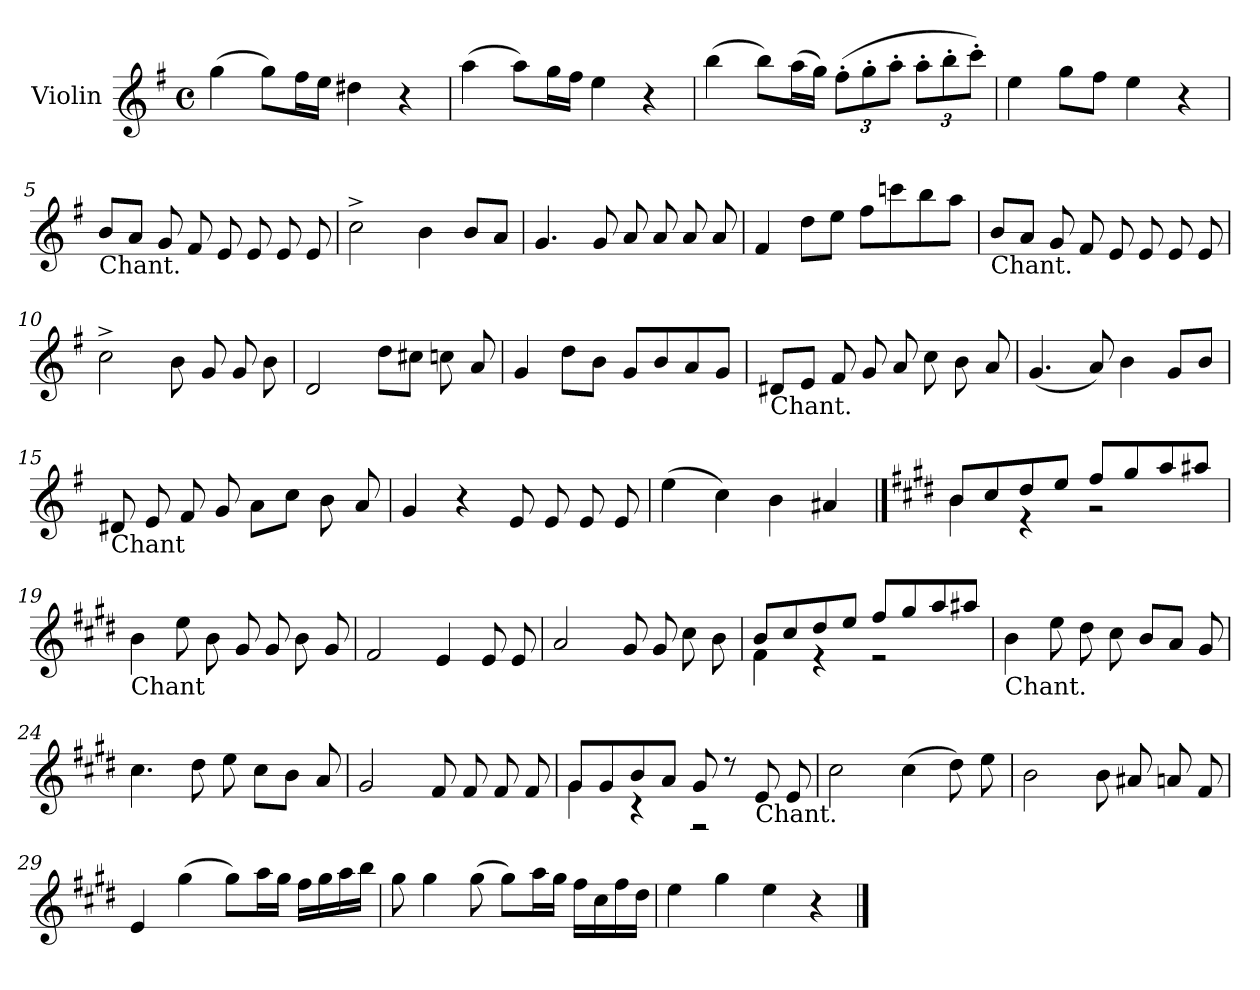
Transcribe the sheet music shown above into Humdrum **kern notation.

**kern	**dynam
*part1	*part1
*staff1	*staff1
*I"Violin	*
*I'Vln.	*
*clefG2	*
*k[f#]	*
*M4/4	*
*met(c)	*
=1	=1
!	!LO:DY:a
(>4gg\	Andante
8ggL)	.
16ff#L	.
16eeJJ	.
4dd#X\	.
4r	.
=2	=2
(>4aa\	.
8aaL)	.
16ggL	.
16ff#JJ	.
4ee\	.
4r	.
=3	=3
(>4bb\	.
8bbL)	.
(>16aaL	.
16ggJJ)	.
*Xbrackettup	*
(>12ff#'L	.
12gg'	.
12aa'J	.
12aa'L	.
12bb'	.
12ccc'J)	.
=4	=4
4ee\	.
8ggL	.
8ff#J	.
4ee\	.
4r	.
!!LO:LB:g=z
=5	=5
!LO:TX:b:t=Chant.	!
8bL	.
8aJ	.
8g/	.
8f#/	.
8e/	.
8e/	.
8e/	.
8e/	.
=6	=6
2cc^\	.
4b\	.
8bL	.
8aJ	.
=7	=7
4.g/	.
8g/	.
8a/	.
8a/	.
8a/	.
8a/	.
=8	=8
4f#/	.
8ddL	.
8eeJ	.
8ff#L	.
8cccn	.
8bb	.
8aaJ	.
!!LO:LB:g=z
=9	=9
!LO:TX:b:t=Chant.	!
8bL	.
8aJ	.
8g/	.
8f#/	.
8e/	.
8e/	.
8e/	.
8e/	.
=10	=10
2cc^\	.
8b\	.
8g/	.
8g/	.
8b\	.
=11	=11
2d/	.
8ddL	.
8cc#XJ	.
8ccn\	.
8a/	.
=12	=12
4g/	.
8ddL	.
8bJ	.
8gL	.
8b	.
8a	.
8gJ	.
=13	=13
!LO:TX:b:t=Chant.	!
8d#XL	.
8eJ	.
8f#/	.
8g/	.
8a/	.
8cc\	.
8b\	.
8a/	.
!!LO:LB:g=z
=14	=14
(<4.g/	.
8a/)	.
4b\	.
8gL	.
8bJ	.
=15	=15
!LO:TX:b:t=Chant	!
8d#X/	.
8e/	.
8f#/	.
8g/	.
8aL	.
8ccJ	.
8b\	.
8a/	.
=16	=16
4g/	.
4r	.
8e/	.
8e/	.
8e/	.
8e/	.
=17	=17
(>4ee\	.
4cc\)	.
4b\	.
4a#X/	.
!!LO:LB:g=z
==18	==18
*k[f#c#g#d#]	*
*^	*
8bL	4b\	.
8cc#	.	.
8dd#	4r	.
8eeJ	.	.
8ff#L	2r	.
8gg#	.	.
8aa	.	.
8aa#XJ	.	.
*v	*v	*
=19	=19
!LO:TX:b:t=Chant	!
4b\	.
8ee\	.
8b\	.
8g#/	.
8g#/	.
8b\	.
8g#/	.
=20	=20
2f#/	.
4e/	.
8e/	.
8e/	.
=21	=21
2a/	.
8g#/	.
8g#/	.
8cc#\	.
8b\	.
!!LO:LB:g=z
=22	=22
*^	*
8bL	4f#\	.
8cc#	.	.
8dd#	4r	.
8eeJ	.	.
8ff#L	2r	.
8gg#	.	.
8aa	.	.
8aa#XJ	.	.
*v	*v	*
=23	=23
!LO:TX:b:t=Chant.	!
4b\	.
8ee\	.
8dd#\	.
8cc#\	.
8bL	.
8aJ	.
8g#/	.
=24	=24
4.cc#\	.
8dd#\	.
8ee\	.
8cc#L	.
8bJ	.
8a/	.
=25	=25
2g#/	.
8f#/	.
8f#/	.
8f#/	.
8f#/	.
!!LO:LB:g=z
=26	=26
*^	*
8g#L	4g#\	.
8g#	.	.
8b	4r	.
8aJ	.	.
8g#/	2r	.
8r	.	.
!LO:TX:b:t=Chant.	!	!
8e/	.	.
8e/	.	.
*v	*v	*
=27	=27
2cc#\	.
(>4cc#\	.
8dd#\)	.
8ee\	.
=28	=28
2b\	.
8b\	.
8a#X/	.
8an/	.
8f#/	.
=29	=29
4e/	.
(>4gg#\	.
8gg#L)	.
16aaL	.
16gg#JJ	.
16ff#LL	.
16gg#	.
16aa	.
16bbJJ	.
!!LO:LB:g=z
=30	=30
8gg#\	.
4gg#\	.
(>8gg#\	.
8gg#L)	.
16aaL	.
16gg#JJ	.
16ff#LL	.
16cc#	.
16ff#	.
16dd#JJ	.
=31	=31
4ee\	.
4gg#\	.
4ee\	.
4r	.
==	==
*-	*-
